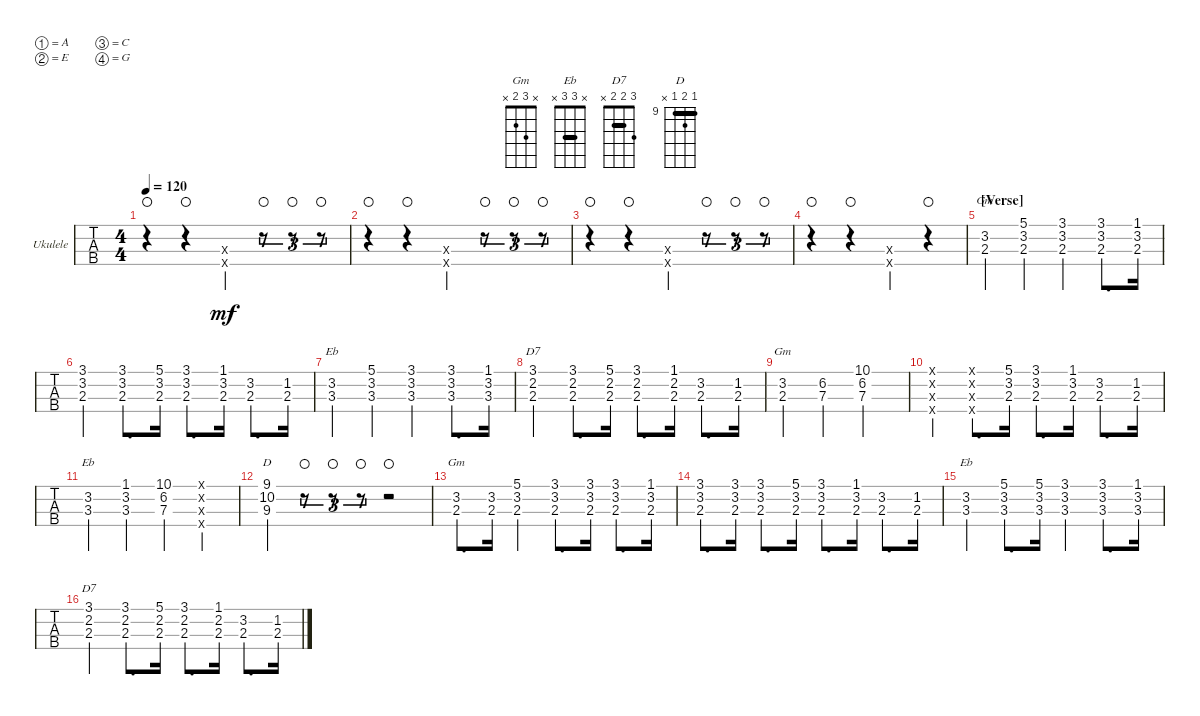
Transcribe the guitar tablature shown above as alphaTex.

\bracketExtendMode groupsimilarinstruments
\firstSystemTrackNameOrientation horizontal
\otherSystemsTrackNameOrientation horizontal
\track ("" "Ukulele") {instrument shamisen}
\staff {tabs}
\tuning (A4 E4 C4 G4)
\chord ("Gm" x 3 2 x)
\chord ("Eb" x 3 3 x) {barre 3}
\chord ("D7" 3 2 2 x) {barre 2}
\chord ("D" 9 10 9 x) {firstfret 9 barre 9}
\ts (4 4)
\beaming (8 2 2 2 2)
\tempo 120
\clef g2
\ks gminor
r.4{dy mf instrument shamisen waho} r.4{waho} (0.4{x} 0.3{x}).4 r.8{tu (3 2) waho} r.8{tu (3 2) waho} r.8{tu (3 2) waho} |
r.4{waho} r.4{waho} (0.4{x} 0.3{x}).4 r.8{tu (3 2) waho} r.8{tu (3 2) waho} r.8{tu (3 2) waho} |
r.4{waho} r.4{waho} (0.4{x} 0.3{x}).4 r.8{tu (3 2) waho} r.8{tu (3 2) waho} r.8{tu (3 2) waho} |
r.4{waho} r.4{waho} (0.4{x} 0.3{x}).4 r.4{waho} |
\section ("" "[Verse]")
(3.2 2.3).4{ch "Gm"} (5.1 3.2 2.3).4 (3.1 3.2 2.3).4 (3.1 3.2 2.3).8{d} (1.1 2.3 3.2).16 |
(3.1 3.2 2.3).4 (3.1 3.2 2.3).8{d} (5.1 3.2 2.3).16 (3.1 3.2 2.3).8{d} (1.1 3.2 2.3).16 (3.2 2.3).8{d} (1.2 2.3).16 |
(3.2 3.3).4{ch "Eb"} (5.1 3.2 3.3).4 (3.1 3.3 3.2).4 (3.1 3.2 3.3).8{d} (3.3 1.1 3.2).16 |
(3.1 2.2 2.3).4{ch "D7"} (3.1 2.2 2.3).8{d} (5.1 2.2 2.3).16 (3.1 2.3 2.2).8{d} (1.1 2.2 2.3).16 (3.2 2.3).8{d} (1.2 2.3).16 |
(3.2 2.3).4{ch "Gm"} (7.3 6.2).4 (10.1 6.2 7.3).2 |
(0.1{x} 0.2{x} 0.3{x} 0.4{x}).4 (0.4{x} 0.3{x} 0.2{x} 0.1{x}).8{d} (5.1 3.2 2.3).16 (3.1 3.2 2.3).8{d} (1.1 3.2 2.3).16 (3.2 2.3).8{d} (1.2 2.3).16 |
(3.2 3.3).4{ch "Eb"} (3.2 1.1 3.3).4 (10.1 7.3 6.2).4 (0.1{x} 0.2{x} 0.3{x} 0.4{x}).4 |
(9.1 10.2 9.3).4{ch "D"} r.8{tu (3 2) waho} r.8{tu (3 2) waho} r.8{tu (3 2) waho} r.2{waho} |
(3.2 2.3).8{d ch "Gm"} (3.2 2.3).16 (5.1 3.2 2.3).4 (3.1 3.2 2.3).8{d} (3.1 3.2 2.3).16 (3.1 3.2 2.3).8{d} (1.1 2.3 3.2).16 |
(3.1 3.2 2.3).8{d} (3.1 3.2 2.3).16 (3.1 3.2 2.3).8{d} (5.1 2.3 3.2).16 (3.1 3.2 2.3).8{d} (1.1 2.3 3.2).16 (3.2 2.3).8{d} (1.2 2.3).16 |
(3.2 3.3).4{ch "Eb"} (5.1 3.2 3.3).8{d} (5.1 3.3 3.2).16 (3.3 3.1 3.2).4 (3.1 3.2 3.3).8{d} (1.1 3.3 3.2).16 |
(3.1 2.2 2.3).4{ch "D7"} (3.1 2.2 2.3).8{d} (5.1 2.2 2.3).16 (3.1 2.3 2.2).8{d} (1.1 2.2 2.3).16 (3.2 2.3).8{d} (1.2 2.3).16
